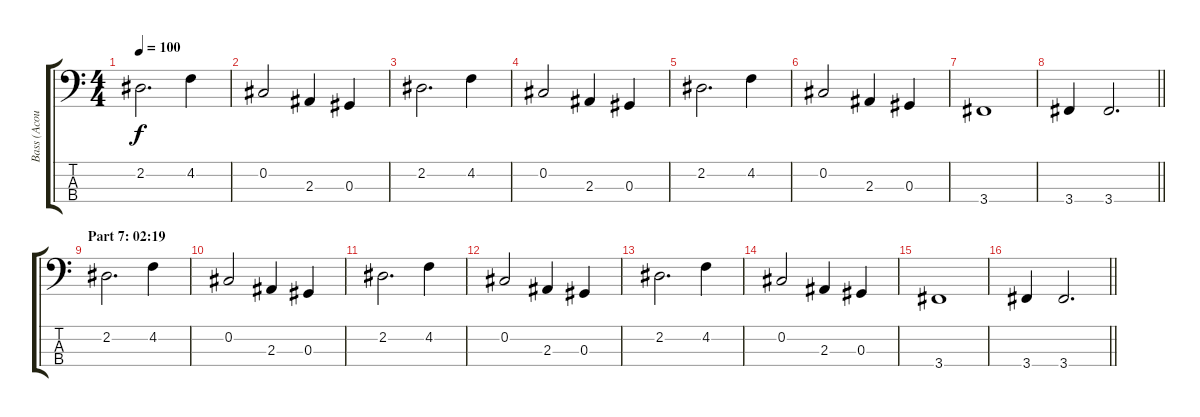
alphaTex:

\track ("Bass (Acoustic)" "Bass (Acou") {instrument acousticbass}
\staff {score tabs}
\tuning (Gb2 Db2 Ab1 Eb1) {hide}
\ts (4 4)
\tempo 100
\clef f4
\ks c
2.2.2{d dy f} 4.2.4 |
0.2.2 2.3.4 0.3.4 |
2.2.2{d} 4.2.4 |
0.2.2 2.3.4 0.3.4 |
2.2.2{d} 4.2.4 |
0.2.2 2.3.4 0.3.4 |
3.4.1 |
\barLineRight lightlight
3.4.4 3.4.2{d} |
\section ("" "Part 7: 02:19")
2.2.2{d} 4.2.4 |
0.2.2 2.3.4 0.3.4 |
2.2.2{d} 4.2.4 |
0.2.2 2.3.4 0.3.4 |
2.2.2{d} 4.2.4 |
0.2.2 2.3.4 0.3.4 |
3.4.1 |
\barLineRight lightlight
3.4.4 3.4.2{d}
